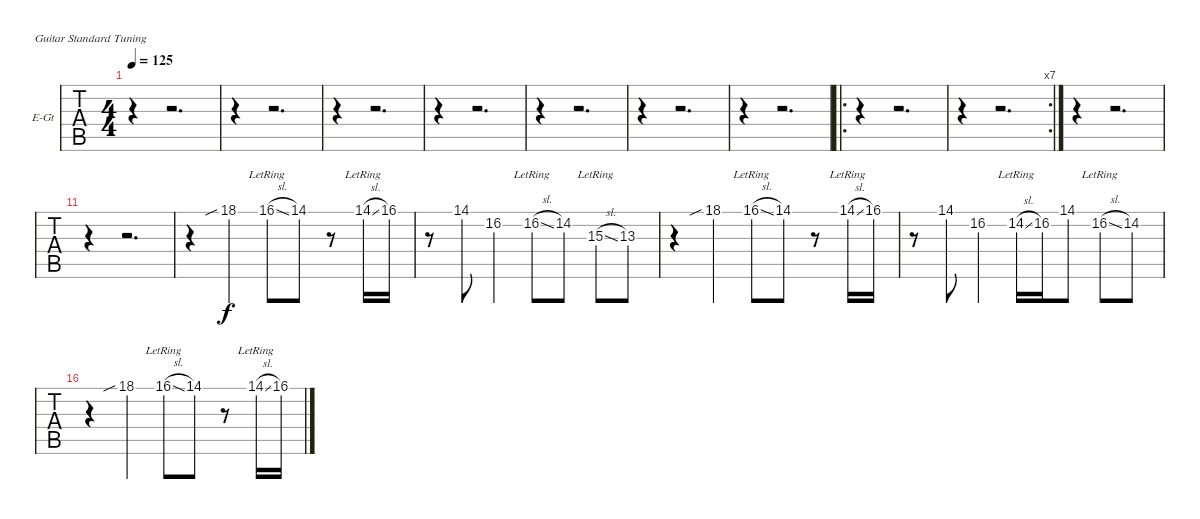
\bracketExtendMode nobrackets
\firstSystemTrackNameOrientation horizontal
\otherSystemsTrackNameOrientation horizontal
\defaultBarNumberDisplay FirstOfSystem
\track ("Slide Gtr. 1" "E-Gt") {instrument electricguitarjazz}
\staff {tabs}
\tuning (E4 B3 G3 D3 A2 E2)
\ts (4 4)
\tempo 125
\clef g2
\ks c
r.4{dy f} r.2{d} |
r.4 r.2{d} |
r.4 r.2{d} |
r.4 r.2{d} |
r.4 r.2{d} |
r.4 r.2{d} |
r.4 r.2{d} |
\ro
r.4 r.2{d} |
\rc 7
r.4 r.2{d} |
r.4 r.2{d} |
r.4 r.2{d} |
r.4 18.1{sib ac st}.4 16.1{sl ac lr}.8 14.1.8 r.8 14.1{sl ac lr}.16 16.1.16 |
r.8 14.1.8 16.2{st}.4 16.2{sl lr}.8 14.2.8 15.3{sl lr}.8 13.3.8 |
r.4 18.1{sib ac st}.4 16.1{sl lr}.8 14.1.8 r.8 14.1{sl ac lr}.16 16.1.16 |
r.8 14.1.8 16.2{st}.4 14.2{sl lr}.16 16.2.16 14.1.8 16.2{sl lr}.8 14.2.8 |
r.4 18.1{sib ac st}.4 16.1{sl ac lr}.8 14.1.8 r.8 14.1{sl ac lr}.16 16.1.16
